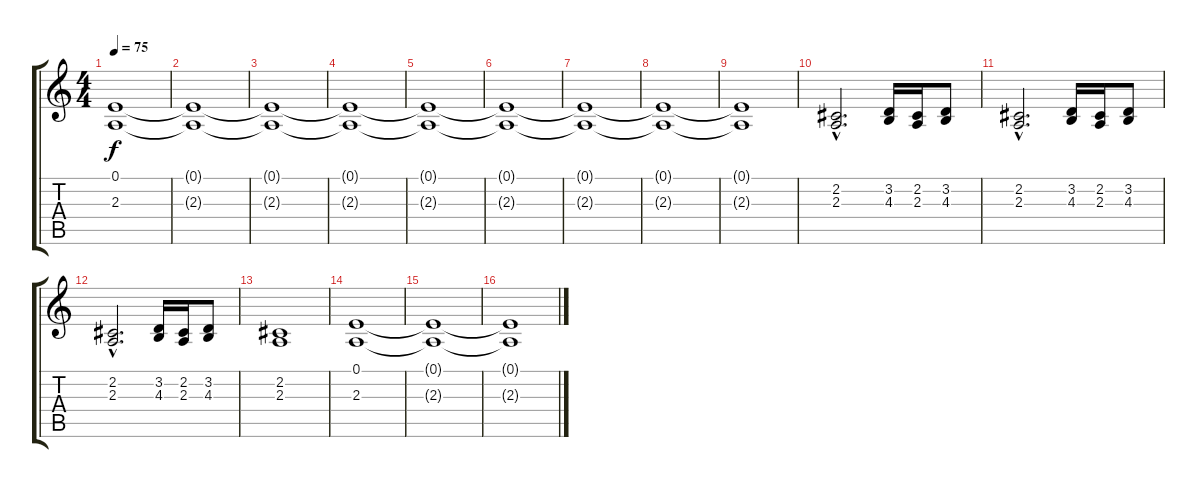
\track "" {instrument synthbrass1}
\staff {score tabs}
\tuning (E4 B3 G3 D3 A2 E2) {hide}
\ts (4 4)
\tempo 75
\clef g2
\ks c
(0.1{t} 2.3{t}).1{dy f} |
(0.1{t} 2.3{t}).1 |
(0.1{t} 2.3{t}).1 |
(0.1{t} 2.3{t}).1 |
(0.1{t} 2.3{t}).1 |
(0.1{t} 2.3{t}).1 |
(0.1{t} 2.3{t}).1 |
(0.1{t} 2.3{t}).1 |
(0.1{t} 2.3{t}).1 |
(2.2{hac} 2.3{hac}).2{d} (3.2 4.3).16 (2.2 2.3).16 (3.2 4.3).8 |
(2.2{hac} 2.3{hac}).2{d} (3.2 4.3).16 (2.2 2.3).16 (3.2 4.3).8 |
(2.2{hac} 2.3{hac}).2{d} (3.2 4.3).16 (2.2 2.3).16 (3.2 4.3).8 |
(2.2 2.3).1 |
(0.1 2.3).1 |
(0.1{t} 2.3{t}).1 |
(0.1{t} 2.3{t}).1
